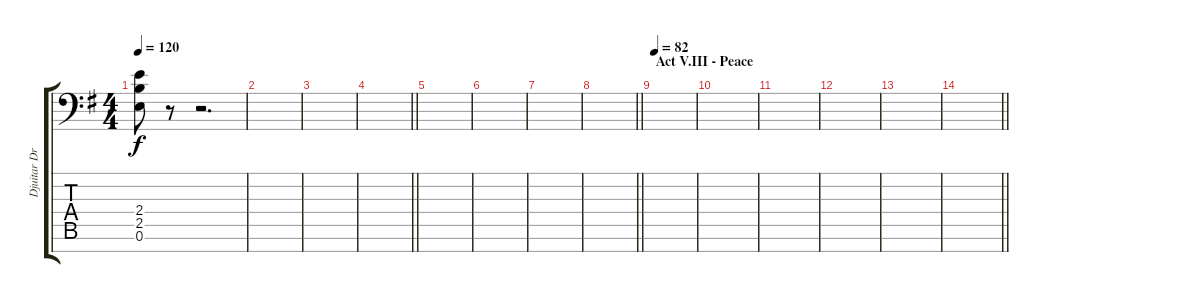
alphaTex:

\track ("Djuitar Dropped A" "Djuitar Dr") {instrument distortionguitar}
\staff {score tabs}
\tuning (E4 B3 G3 D3 A2 E2 A1) {hide}
\ts (4 4)
\section ("" "")
\tempo 120
\clef f4
\ks eminor
(2.4 2.5 0.6).8{dy f} r.8 r.2{d} |
|
|
\barLineRight lightlight
|
|
|
|
\barLineRight lightlight
|
\section ("" "Act V.III - Peace")
\tempo 82
|
|
|
|
|
\barLineRight lightlight
